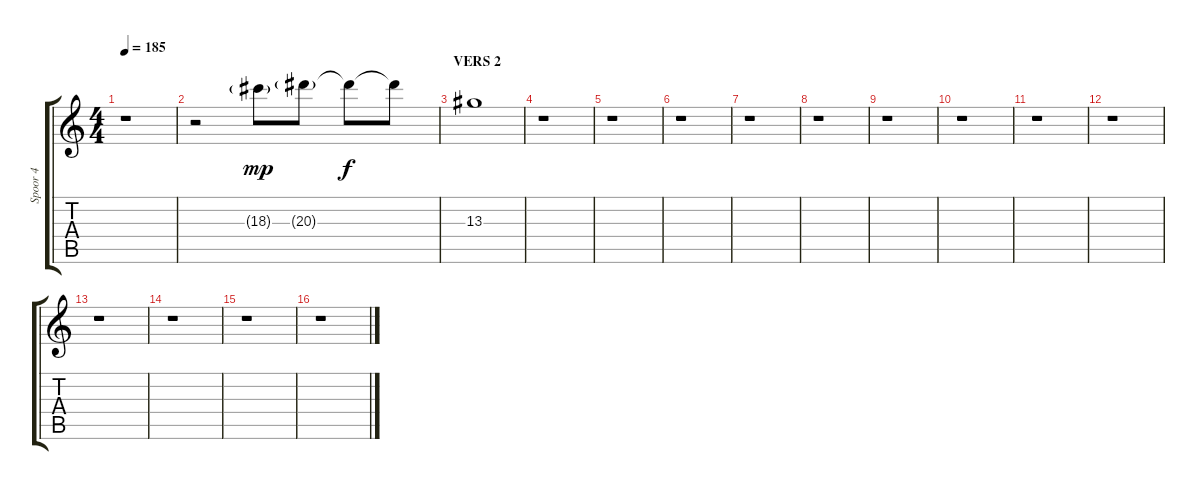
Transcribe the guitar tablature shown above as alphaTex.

\track ("Spoor 4" "Spoor 4") {instrument electricguitarjazz}
\staff {score tabs}
\tuning (E4 B3 G3 D3 A2 E2) {hide}
\ts (4 4)
\tempo 185
\clef g2
\ks c
r.1{dy f} |
r.2 18.3{g}.8{dy mp} 20.3{g}.8 20.3{t}.8{dy f} 20.3{t}.8 |
\section ("" "VERS 2")
13.3.1 |
r.1 |
r.1 |
r.1 |
r.1 |
r.1 |
r.1 |
r.1 |
r.1 |
r.1 |
r.1 |
r.1 |
r.1 |
r.1
